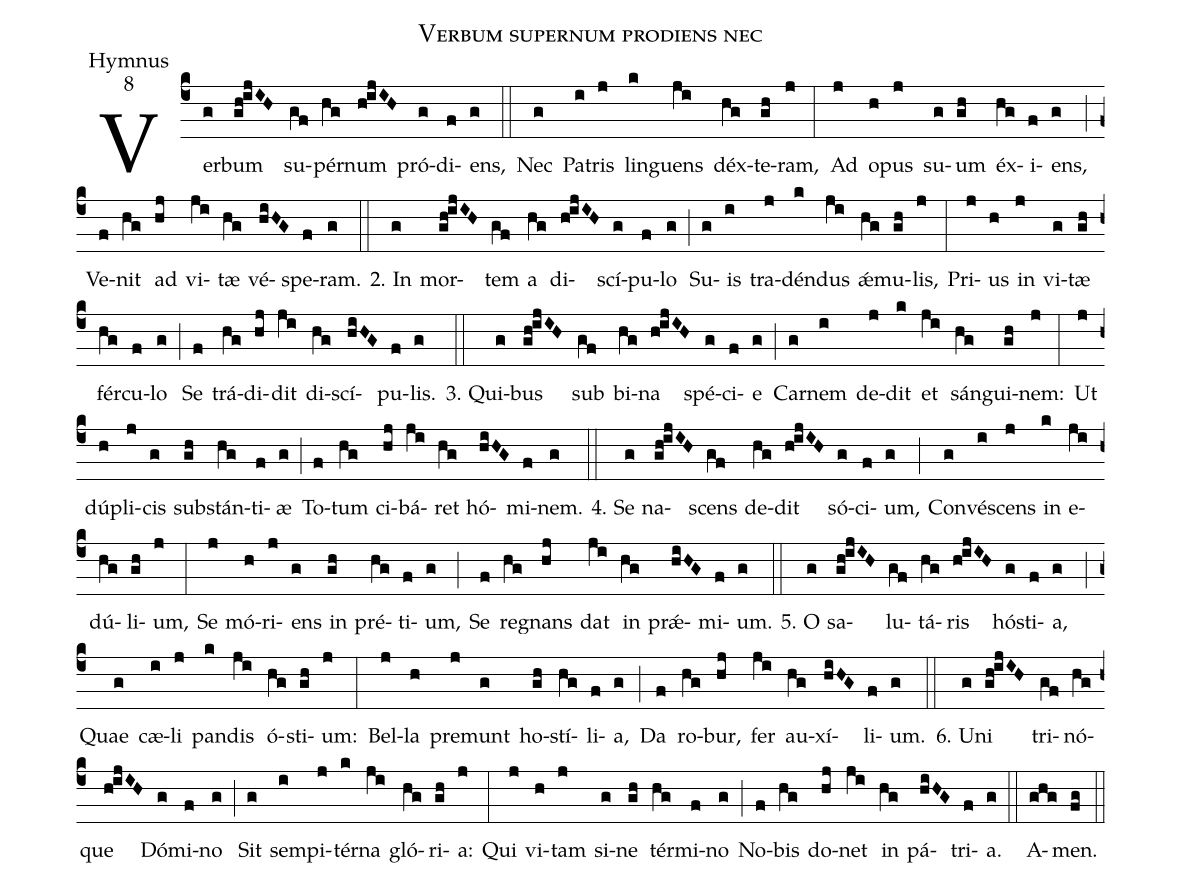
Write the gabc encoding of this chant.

name:Verbum supernum prodiens nec;
office-part:Hymnus;
mode:8;
%%
(c4) Ver(g)bum(gh!ijIH) su(gf)pér(hg)num(h!ijIH) pró(g)di(f)ens,(g) (::) Nec(g) Pa(i)tris(j) lin(k)guens(ji) déx(hg)te(gh)ram,(j) (:) Ad(j) o(h)pus(j) su(g)um(gh) éx(hg)i(f)ens,(g) (;) Ve(f)nit(hg) ad(hj) vi(ji)tæ(hg) vé(hiHG)spe(f)ram.(g) (::)
2. In(g) mor(gh!ijIH)tem(gf) a(hg) di(h!ijIH)scí(g)pu(f)lo(g) (;)
Su(g)is(i) tra(j)dén(k)dus(ji) ǽ(hg)mu(gh)lis,(j) (:)
Pri(j)us(h) in(j) vi(g)tæ(gh) fér(hg)cu(f)lo(g) (;)
Se(f) trá(hg)di(hj)dit(ji) di(hg)scí(hiHG)pu(f)lis.(g) (::)

3. Qui(g)bus(gh!ijIH) sub(gf) bi(hg)na(h!ijIH) spé(g)ci(f)e(g) (;)
Car(g)nem(i) de(j)dit(k) et(ji) sán(hg)gui(gh)nem:(j) (:)
Ut(j) dú(h)pli(j)cis(g) sub(gh)stán(hg)ti(f)æ(g) (;)
To(f)tum(hg) ci(hj)bá(ji)ret(hg) hó(hiHG)mi(f)nem.(g) (::)

4. Se(g) na(gh!ijIH)scens(gf) de(hg)dit(h!ijIH) só(g)ci(f)um,(g) (;)
Con(g)vé(i)scens(j) in(k) e(ji)dú(hg)li(gh)um,(j) (:)
Se(j) mó(h)ri(j)ens(g) in(gh) pré(hg)ti(f)um,(g) (;)
Se(f) re(hg)gnans(hj) dat(ji) in(hg) prǽ(hiHG)mi(f)um.(g) (::)

5. O(g) sa(gh!ijIH)lu(gf)tá(hg)ris(h!ijIH) hó(g)sti(f)a,(g) (;)
Quae(g) cæ(i)li(j) pan(k)dis(ji) ó(hg)sti(gh)um:(j) (:)
Bel(j)la(h) pre(j)munt(g) ho(gh)stí(hg)li(f)a,(g) (;)
Da(f) ro(hg)bur,(hj) fer(ji) au(hg)xí(hiHG)li(f)um.(g) (::)

6. U(g)ni(gh!ijIH) tri(gf)nó(hg)que(h!ijIH) Dó(g)mi(f)no(g) (;)
Sit(g) sem(i)pi(j)tér(k)na(ji) gló(hg)ri(gh)a:(j) (:)
Qui(j) vi(h)tam(j) si(g)ne(gh) tér(hg)mi(f)no(g) (;)
No(f)bis(hg) do(hj)net(ji) in(hg) pá(hiHG)tri(f)a.(g) (::)
A(ghg)men.(fg) (::)
